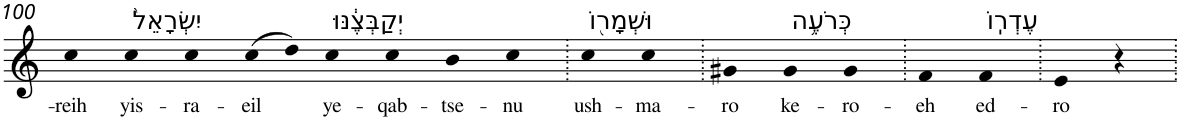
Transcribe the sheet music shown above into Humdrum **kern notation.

**kern	**text
*part1	*part1
*staff1	*staff1
*I"Piano	*
*I'Pno	*
!!LO:PB:g=z
*clefG2	*
*k[]	*
=100	=100
!	!LO:LY:b
4cc	-reih
!LO:TX:a:t=יִשְׂרָאֵל֙	!
!	!LO:LY:b
4cc	yis-
!	!LO:LY:b
4cc	-ra-
!	!LO:LY:b
(>8cc	-eil
8dd)	.
!LO:TX:a:t=יְקַבְּצֶ֔נּוּ	!
!	!LO:LY:b
4cc	ye-
!	!LO:LY:b
4cc	-qab-
!	!LO:LY:b
4b	-tse-
!	!LO:LY:b
4cc	-nu
=101.	=101.
!LO:TX:a:t=וּשְׁמָר֖וֹ	!
!	!LO:LY:b
4cc	ush-
!	!LO:LY:b
4cc	-ma-
=102.	=102.
!	!LO:LY:b
4g#X	-ro
!LO:TX:a:t=כְּרֹעֶ֥ה	!
!	!LO:LY:b
4g#	ke-
!	!LO:LY:b
4g#	-ro-
=103.	=103.
!	!LO:LY:b
4f	-eh
!LO:TX:a:t=עֶדְרֽוֹ	!
!	!LO:LY:b
4f	ed-
=104.	=104.
!	!LO:LY:b
4e	-ro
4r	.
=.	=.
*-	*-
